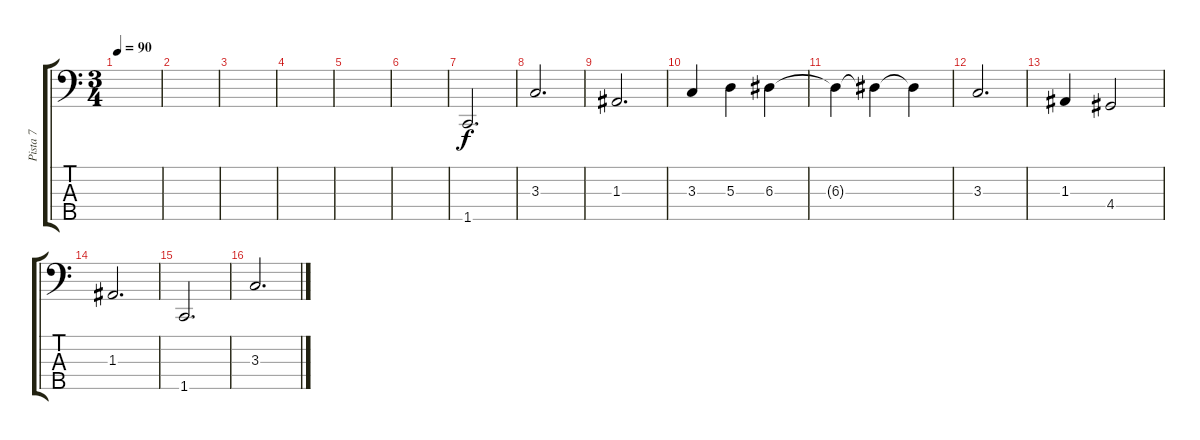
\track ("Pista 7" "Pista 7") {instrument electricbassfinger}
\staff {score tabs}
\tuning (G2 D2 A1 E1 B0) {hide}
\ts (3 4)
\tempo 90
\clef f4
\ks c
|
|
|
|
|
|
1.5.2{d} |
3.3.2{d} |
1.3.2{d} |
3.3.4 5.3.4 6.3.4 |
6.3{t}.4 6.3{t}.4 6.3{t}.4 |
3.3.2{d} |
1.3.4 4.4.2 |
1.3.2{d} |
1.5.2{d} |
3.3.2{d}
